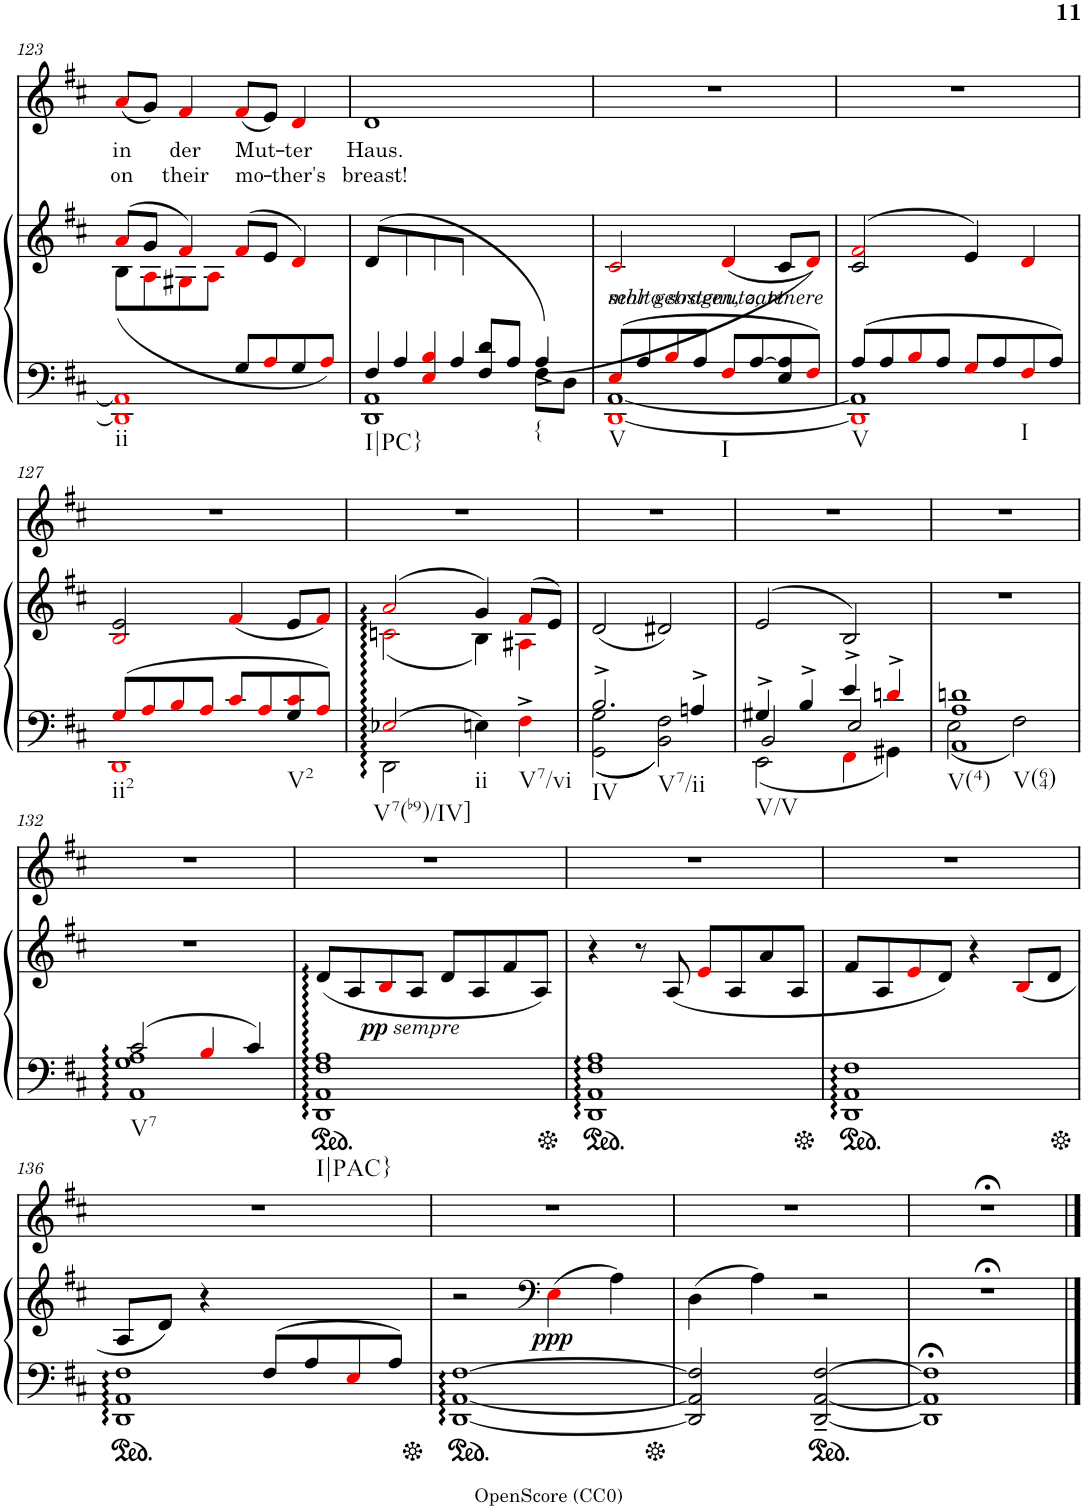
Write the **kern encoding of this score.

**kern	**kern	**dynam	**kern	**text	**text
*part2	*part2	*part2	*part1	*part1	*part1
*staff3	*staff2	*staff2/3	*staff1	*staff1	*staff1
*I"Piano	*	*	*I"Voice	*	*
*I'Pno	*	*	*	*	*
!!LO:PB:g=z
*clefF4	*clefG2	*	*clefG2	*	*
*k[f#c#]	*k[f#c#]	*	*k[f#c#]	*	*
*M4/4	*M4/4	*	*M4/4	*	*
=123	=123	=123	=123	=123	=123
*^	*^	*	*	*	*
!LO:TX:b:t=ii	!	!	!	!	!	!	!
!	!	!	!	!	!	!LO:LY:b	!LO:LY:b
2ryy	1DDi] 1AAi]	(>8ai/L	(<8B\L	.	(8ai/L	in	on
.	.	8g/J	8Ai\	.	8g/J)	.	.
!	!	!	!	!	!	!LO:LY:b	!LO:LY:b
.	.	4f#i/)	8G#Xi\	.	4f#i/	der	their
.	.	.	8Ai\J	.	.	.	.
!	!	!	!	!	!	!LO:LY:b	!LO:LY:b
8G/L	.	(>8f#i/L	2ryy	.	(8f#i/L	Mut-	mo-
8Ai/	.	8e/J	.	.	8e/J)	.	.
!	!	!	!	!	!	!LO:LY:b	!LO:LY:b
8G/	.	4di/)	.	.	4di/	-ter	-ther's
8Ai/J)	.	.	.	.	.	.	.
*	*	*v	*v	*	*	*	*
=124	=124	=124	=124	=124	=124	=124
*	*^	*	*	*	*	*
!LO:TX:b:t={	!	!	!	!	!	!	!
!	!	!	!	!	!	!LO:LY:b	!LO:LY:b
2.ryy	8F#/L	1DD 1AA	(>8d/L	.	1d	Haus.	breast!
.	8A/	.	8A/	.	.	.	.
.	8Ei/ 8Bi/	.	8Bi/	.	.	.	.
.	8A/J	.	8A/J	.	.	.	.
.	8F#/ 8d/L	.	4ryy	.	.	.	.
.	8A/J	.	.	.	.	.	.
!LO:TX:b:t=I|PC}	!	!	!	!	!	!	!
(4A^>/)	8F#\L	.	4ryy	.	.	.	.
.	8D\J	.	.	.	.	.	.
*	*v	*v	*	*	*	*	*
=125	=125	=125	=125	=125	=125	=125
!	!	!LO:TX:b:i:t=sehr getragen, zart	!	!	!	!
!	!	!LO:TX:b:i:t=molto sostenuto, tenere	!	!	!	!
!LO:TX:b:t=I	!	!	!	!	!	!
8Ei/L	[<1DDi [<1AA	2c#i/	.	1r	.	.
8A/	.	.	.	.	.	.
8Bi/	.	.	.	.	.	.
8A/J	.	.	.	.	.	.
!LO:TX:b:t=V	!	!	!	!	!	!
8F#i/L	.	(4di/	.	.	.	.
[8A/	.	.	.	.	.	.
8E/ 8A/]	.	8c#/L	.	.	.	.
8F#i/J	.	8di/J))	.	.	.	.
=126	=126	=126	=126	=126	=126	=126
!LO:TX:b:t=I	!	!	!	!	!	!
8A/L	1DDi] 1AA]	(>2c#/ 2f#i/	.	1r	.	.
8A/	.	.	.	.	.	.
8Bi/	.	.	.	.	.	.
8A/J	.	.	.	.	.	.
8Gi/L	.	4e/)	.	.	.	.
8A/	.	.	.	.	.	.
!LO:TX:b:t=V	!	!	!	!	!	!
8F#i/	.	4di/	.	.	.	.
8A/J	.	.	.	.	.	.
!!LO:LB:g=z
=127	=127	=127	=127	=127	=127	=127
!LO:TX:b:t=V2	!	!	!	!	!	!
8Gi/L	1DDi	2Bi/ 2e/	.	1r	.	.
8Ai/	.	.	.	.	.	.
8Bi/	.	.	.	.	.	.
8Ai/J	.	.	.	.	.	.
8c#i/L	.	(4f#i/	.	.	.	.
8Ai/	.	.	.	.	.	.
!LO:TX:b:t=ii2	!	!	!	!	!	!
8G/ 8c#i/	.	8e/L	.	.	.	.
8Ai/J	.	8f#i/J)	.	.	.	.
=128	=128	=128	=128	=128	=128	=128
*	*	*^	*	*	*	*
!LO:TX:b:t=ii	!	!	!	!	!	!	!
2E-Xi/	2DD\	(2ai/	(2cni\	.	1r	.	.
!LO:TX:b:t=V7/vi	!	!	!	!	!	!	!
4En\	2ryy	4g/)	4B\)	.	.	.	.
!LO:TX:b:t=V7(b9)/IV]	!	!	!	!	!	!	!
4F#^i\	.	(8f#i/L	4A#Xi\	.	.	.	.
.	.	8e/J)	.	.	.	.	.
*	*	*v	*v	*	*	*	*
=129	=129	=129	=129	=129	=129	=129
!LO:TX:b:t=IV	!	!	!	!	!	!
2.B^/	2GG\ 2G\	(2d/	.	1r	.	.
!	!LO:TX:b:t=V7/ii	!	!	!	!	!
.	2BB\ 2F#\	2d#X/)	.	.	.	.
4An^/	.	.	.	.	.	.
=130	=130	=130	=130	=130	=130	=130
*	*^	*	*	*	*	*
!LO:TX:b:t=V/V	!	!	!	!	!	!	!
4G#X^/	2BB/	2EE\	(>2e/	.	1r	.	.
4B^/	.	.	.	.	.	.	.
4e^/	2E/	4FF#i\	2B/)	.	.	.	.
4dn^i/	.	4GG#X\	.	.	.	.	.
=131	=131	=131	=131	=131	=131	=131	=131
!LO:TX:b:t=V(4)	!	!	!	!	!	!	!
*	*v	*v	*	*	*	*	*
1AA 1A 1dn	2E\	1r	.	1r	.	.
!	!LO:TX:b:t=V(64)	!	!	!	!	!
.	2F#\	.	.	.	.	.
!!LO:LB:g=z
=132	=132	=132	=132	=132	=132	=132
!LO:TX:b:t=V7	!	!	!	!	!	!
2c#/	1AA 1G 1A	1r	.	1r	.	.
4Bi/	.	.	.	.	.	.
4c#/	.	.	.	.	.	.
*v	*v	*	*	*	*	*
=133	=133	=133	=133	=133	=133
!LO:TX:b:t=I|PAC}	!	!	!	!	!
!	!	!LO:DY:a=2	!	!	!
!	!	!LO:DY:n=1:a=2	!	!	!
1DD 1AA 1F# 1A	(8d/L	pp other-dynamics	1r	.	.
.	8A/	.	.	.	.
.	8Bi/	.	.	.	.
.	8A/J	.	.	.	.
.	8d/L	.	.	.	.
.	8A/	.	.	.	.
.	8f#/	.	.	.	.
.	8A/J)	.	.	.	.
=134	=134	=134	=134	=134	=134
1DD 1AA 1F# 1A	4r	.	1r	.	.
.	8r	.	.	.	.
.	(8A/	.	.	.	.
.	8ei/L	.	.	.	.
.	8A/	.	.	.	.
.	8a/	.	.	.	.
.	8A/J	.	.	.	.
=135	=135	=135	=135	=135	=135
1DD 1AA 1F#	8f#/L	.	1r	.	.
.	8A/	.	.	.	.
.	8ei/	.	.	.	.
.	8d/J)	.	.	.	.
.	4r	.	.	.	.
.	(8Bi/L	.	.	.	.
.	8d/J	.	.	.	.
!!LO:LB:g=z
=136	=136	=136	=136	=136	=136
*^	*	*	*	*	*
2ryy	1DD 1AA 1F#	8A/L	.	1r	.	.
.	.	8d/J)	.	.	.	.
.	.	4r	.	.	.	.
8F#/L	.	2ryy	.	.	.	.
8A/	.	.	.	.	.	.
8Ei/	.	.	.	.	.	.
8A/J	.	.	.	.	.	.
*v	*v	*	*	*	*	*
=137	=137	=137	=137	=137	=137
[1DD [1AA [1F#	2r	.	1r	.	.
*	*clefF4	*	*	*	*
!	!	!LO:DY:b	!	!	!
.	(4Ei\	ppp	.	.	.
.	4A\)	.	.	.	.
=138	=138	=138	=138	=138	=138
2DD/] 2AA/] 2F#/]	(4D\	.	1r	.	.
.	4A\)	.	.	.	.
[2DD/~ [2AA/~ [2F#/~	2r	.	.	.	.
=139	=139	=139	=139	=139	=139
1DD];< 1AA];< 1F#];<	1r;<	.	1r;<	.	.
==	==	==	==	==	==
*-	*-	*-	*-	*-	*-
